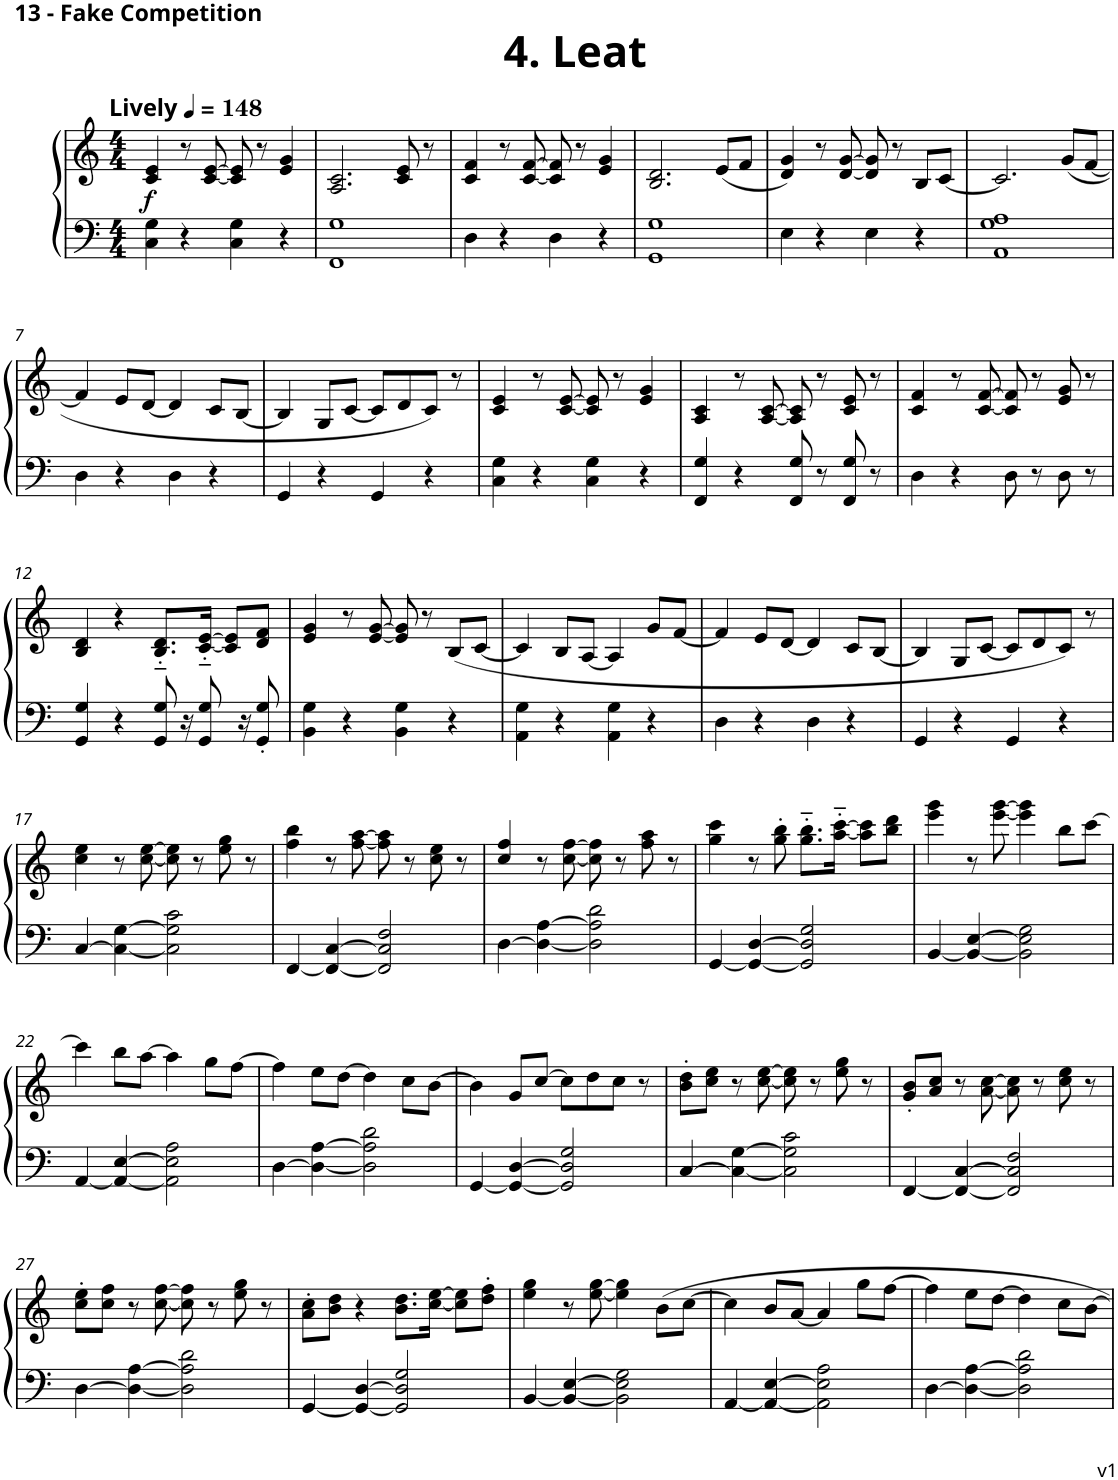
**kern	**kern	**dynam
*part1	*part1	*part1
*staff2	*staff1	*staff1/2
*I"Piano	*	*
*I'Pno.	*	*
!!LO:PB:g=z
*clefF4	*clefG2	*
*k[]	*k[]	*
*M4/4	*M4/4	*
*MM148	*MM148	*
=1	=1	=1
!	!LO:TX:a:B:t=Lively	!
!	!LO:TX:a:B:t=4. Leat	!
!	!	!LO:DY:b
4C\ 4G\	4c/ 4e/	f
4r	8r	.
.	[8c/ [8e/	.
4C\ 4G\	8c/] 8e/]	.
.	8r	.
4r	4e/ 4g/	.
=2	=2	=2
1FF 1G	2.A/ 2.c/	.
.	8c/ 8e/	.
.	8r	.
=3	=3	=3
4D\	4c/ 4f/	.
4r	8r	.
.	[8c/ [8f/	.
4D\	8c/] 8f/]	.
.	8r	.
4r	4e/ 4g/	.
=4	=4	=4
1GG 1G	2.B/ 2.d/	.
.	(8e/L	.
.	8f/J	.
=5	=5	=5
4E\	4d/ 4g/)	.
4r	8r	.
.	[8d/ [8g/	.
4E\	8d/] 8g/]	.
.	8r	.
4r	8B/L	.
.	[8c/J	.
=6	=6	=6
1AA 1G 1A	2.c/]	.
.	(8g/L	.
.	[8f/J	.
!!LO:LB:g=z
=7	=7	=7
4D\	4f/]	.
4r	8e/L	.
.	[8d/J	.
4D\	4d/]	.
4r	8c/L	.
.	[8B/J	.
=8	=8	=8
4GG/	4B/]	.
4r	8G/L	.
.	[8c/J	.
4GG/	8c/L]	.
.	8d/	.
4r	8c/J)	.
.	8r	.
=9	=9	=9
4C\ 4G\	4c/ 4e/	.
4r	8r	.
.	[8c/ [8e/	.
4C\ 4G\	8c/] 8e/]	.
.	8r	.
4r	4e/ 4g/	.
=10	=10	=10
4FF/ 4G/	4A/ 4c/	.
4r	8r	.
.	[8A/ [8c/	.
8FF/ 8G/	8A/] 8c/]	.
8r	8r	.
8FF/ 8G/	8c/ 8e/	.
8r	8r	.
=11	=11	=11
4D\	4c/ 4f/	.
4r	8r	.
.	[8c/ [8f/	.
8D\	8c/] 8f/]	.
8r	8r	.
8D\	8e/ 8g/	.
8r	8r	.
!!LO:LB:g=z
=12	=12	=12
4GG/ 4G/	4B/ 4d/	.
4r	4r	.
8GG/ 8G/	8.B/'~ 8.d/'~L	.
16r	.	.
8GG/ 8G/	[16c/'~ [16e/'~Jk	.
.	8c/] 8e/]L	.
16r	.	.
8GG/' 8G/'	8d/ 8f/J	.
=13	=13	=13
4BB\ 4G\	4e/ 4g/	.
4r	8r	.
.	[8e/ [8g/	.
4BB\ 4G\	8e/] 8g/]	.
.	8r	.
4r	(8B/L	.
.	[8c/J	.
=14	=14	=14
4AA\ 4G\	4c/]	.
4r	8B/L	.
.	[8A/J	.
4AA\ 4G\	4A/]	.
4r	8g/L	.
.	[8f/J	.
=15	=15	=15
4D\	4f/]	.
4r	8e/L	.
.	[8d/J	.
4D\	4d/]	.
4r	8c/L	.
.	[8B/J	.
=16	=16	=16
4GG/	4B/]	.
4r	8G/L	.
.	[8c/J	.
4GG/	8c/L]	.
.	8d/	.
4r	8c/J)	.
.	8r	.
!!LO:LB:g=z
=17	=17	=17
[4C/	4cc\ 4ee\	.
4C\_ [4G\	8r	.
.	[8cc\ [8ee\	.
2C\] 2G\] 2c\	8cc\] 8ee\]	.
.	8r	.
.	8ee\ 8gg\	.
.	8r	.
=18	=18	=18
[4FF/	4ff\ 4bb\	.
4FF/_ [4C/	8r	.
.	[8ff\ [8aa\	.
2FF/] 2C/] 2F/	8ff\] 8aa\]	.
.	8r	.
.	8cc\ 8ee\	.
.	8r	.
=19	=19	=19
[4D\	4cc/ 4ff/	.
4D\_ [4A\	8r	.
.	[8cc\ [8ff\	.
2D\] 2A\] 2d\	8cc\] 8ff\]	.
.	8r	.
.	8ff\ 8aa\	.
.	8r	.
=20	=20	=20
[4GG/	4gg\ 4ccc\	.
4GG/_ [4D/	8r	.
.	8gg\' 8bb\'	.
2GG/] 2D/] 2G/	8.gg\'~ 8.bb\'~L	.
.	[16aa\'~ [16ccc\'~Jk	.
.	8aa\] 8ccc\]L	.
.	8bb\ 8ddd\J	.
=21	=21	=21
[4BB/	4eee\ 4ggg\	.
4BB/_ [4E/	8r	.
.	[8eee\ [8ggg\	.
2BB\] 2E\] 2G\	4eee\] 4ggg\]	.
.	8bb\L	.
.	[8ccc\J	.
!!LO:LB:g=z
=22	=22	=22
[4AA/	4ccc\]	.
4AA/_ [4E/	8bb\L	.
.	[8aa\J	.
2AA\] 2E\] 2A\	4aa\]	.
.	8gg\L	.
.	[8ff\J	.
=23	=23	=23
[4D\	4ff\]	.
4D\_ [4A\	8ee\L	.
.	[8dd\J	.
2D\] 2A\] 2d\	4dd\]	.
.	8cc\L	.
.	[8b\J	.
=24	=24	=24
[4GG/	4b\]	.
4GG/_ [4D/	8g/L	.
.	[8cc/J	.
2GG/] 2D/] 2G/	8cc\L]	.
.	8dd\	.
.	8cc\J	.
.	8r	.
=25	=25	=25
[4C/	8b\' 8dd\'L	.
.	8cc\ 8ee\J	.
4C\_ [4G\	8r	.
.	[8cc\ [8ee\	.
2C\] 2G\] 2c\	8cc\] 8ee\]	.
.	8r	.
.	8ee\ 8gg\	.
.	8r	.
=26	=26	=26
[4FF/	8g/' 8b/'L	.
.	8a/ 8cc/J	.
4FF/_ [4C/	8r	.
.	[8a\ [8cc\	.
2FF/] 2C/] 2F/	8a\] 8cc\]	.
.	8r	.
.	8cc\ 8ee\	.
.	8r	.
!!LO:LB:g=z
=27	=27	=27
[4D\	8cc\' 8ee\'L	.
.	8cc\ 8ff\J	.
4D\_ [4A\	8r	.
.	[8cc\ [8ff\	.
2D\] 2A\] 2d\	8cc\] 8ff\]	.
.	8r	.
.	8ee\ 8gg\	.
.	8r	.
=28	=28	=28
[4GG/	8a\' 8cc\'L	.
.	8b\ 8dd\J	.
4GG/_ [4D/	4r	.
2GG/] 2D/] 2G/	8.b\ 8.dd\L	.
.	[16cc\ [16ee\Jk	.
.	8cc\] 8ee\]L	.
.	8dd\' 8ff\'J	.
=29	=29	=29
[4BB/	4ee\ 4gg\	.
4BB/_ [4E/	8r	.
.	[8ee\ [8gg\	.
2BB\] 2E\] 2G\	4ee\] 4gg\]	.
.	8b\L	.
.	[8cc\J	.
=30	=30	=30
[4AA/	4cc\]	.
4AA/_ [4E/	8b/L	.
.	[8a/J	.
2AA\] 2E\] 2A\	4a/]	.
.	8gg\L	.
.	[8ff\J	.
=31	=31	=31
[4D\	4ff\]	.
4D\_ [4A\	8ee\L	.
.	[8dd\J	.
2D\] 2A\] 2d\	4dd\]	.
.	8cc\L	.
.	[8b\J	.
=	=	=
*-	*-	*-
